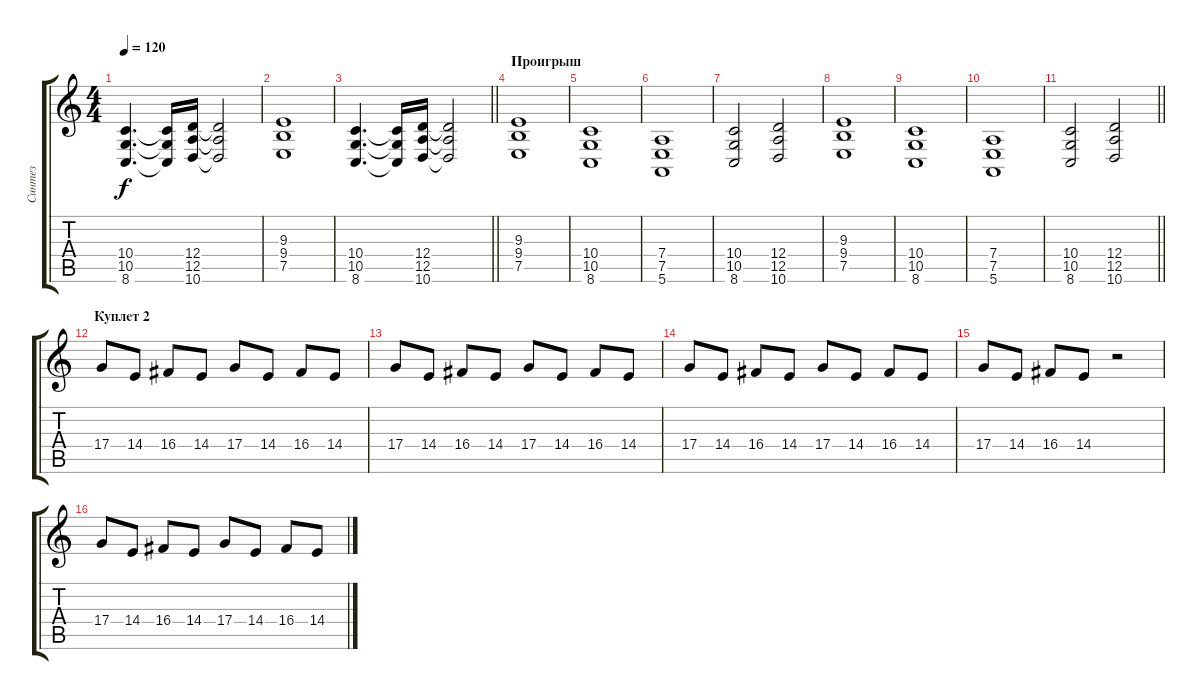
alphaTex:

\track ("Синтез" "Синтез") {instrument stringensemble1}
\staff {score tabs}
\tuning (E4 B3 G3 D3 A2 E2) {hide}
\ts (4 4)
\tempo 120
\clef g2
\ks c
(10.4 10.5 8.6).4{d dy f} (10.4{t} 10.5{t} 8.6{t}).16 (12.4 12.5 10.6).16 (12.4{t} 12.5{t} 10.6{t}).2 |
(9.3 9.4 7.5).1 |
\barLineRight lightlight
(10.4 10.5 8.6).4{d} (10.4{t} 10.5{t} 8.6{t}).16 (12.4 12.5 10.6).16 (12.4{t} 12.5{t} 10.6{t}).2 |
\section ("" "Проигрыш")
(9.3 9.4 7.5).1 |
(10.4 10.5 8.6).1 |
(7.4 7.5 5.6).1 |
(10.4 10.5 8.6).2 (12.4 12.5 10.6).2 |
(9.3 9.4 7.5).1 |
(10.4 10.5 8.6).1 |
(7.4 7.5 5.6).1 |
\barLineRight lightlight
(10.4 10.5 8.6).2 (12.4 12.5 10.6).2 |
\section ("" "Куплет 2")
17.4.8 14.4.8 16.4.8 14.4.8 17.4.8 14.4.8 16.4.8 14.4.8 |
17.4.8 14.4.8 16.4.8 14.4.8 17.4.8 14.4.8 16.4.8 14.4.8 |
17.4.8 14.4.8 16.4.8 14.4.8 17.4.8 14.4.8 16.4.8 14.4.8 |
17.4.8 14.4.8 16.4.8 14.4.8 r.2 |
17.4.8 14.4.8 16.4.8 14.4.8 17.4.8 14.4.8 16.4.8 14.4.8
